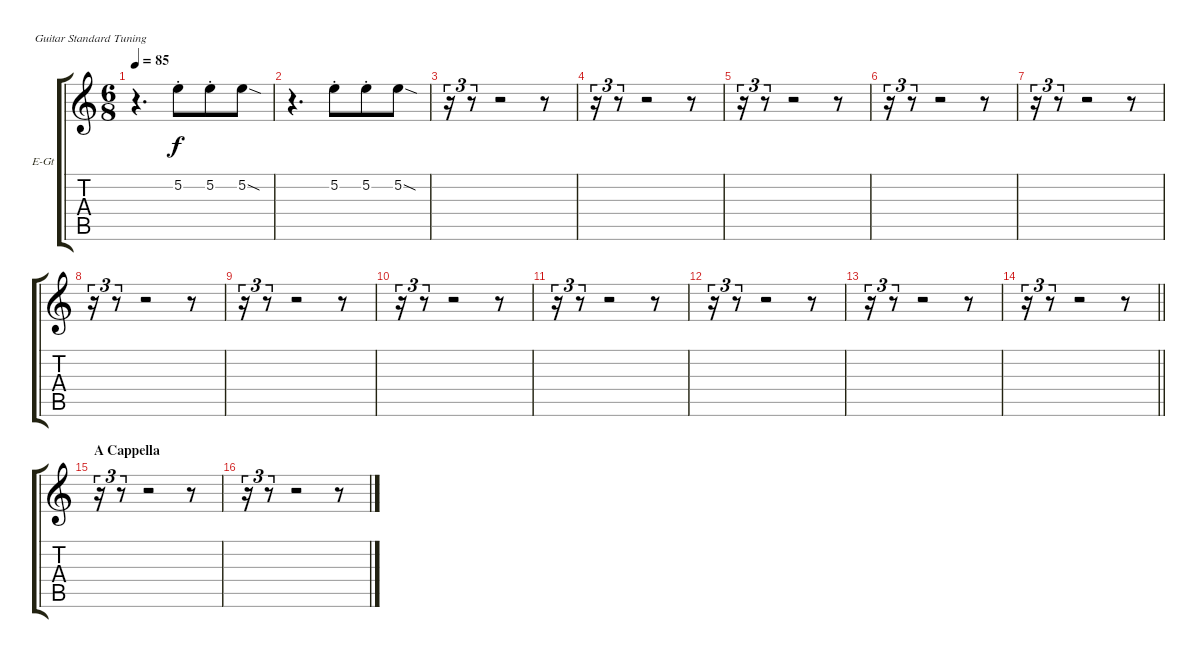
\bracketExtendMode groupsimilarinstruments
\firstSystemTrackNameOrientation horizontal
\otherSystemsTrackNameOrientation horizontal
\track ("Lead Guitar" "E-Gt") {instrument electricguitarjazz}
\staff {score tabs}
\tuning (E4 B3 G3 D3 A2 E2)
\ts (6 8)
\tempo 85
\clef g2
\ks c
r.4{d dy f} 5.2{st}.8 5.2{st}.8 5.2{sod}.8 |
r.4{d} 5.2{st}.8 5.2{st}.8 5.2{sod}.8 |
r.16{tu (3 2)} r.8{tu (3 2)} r.2 r.8 |
r.16{tu (3 2)} r.8{tu (3 2)} r.2 r.8 |
r.16{tu (3 2)} r.8{tu (3 2)} r.2 r.8 |
r.16{tu (3 2)} r.8{tu (3 2)} r.2 r.8 |
r.16{tu (3 2)} r.8{tu (3 2)} r.2 r.8 |
r.16{tu (3 2)} r.8{tu (3 2)} r.2 r.8 |
r.16{tu (3 2)} r.8{tu (3 2)} r.2 r.8 |
r.16{tu (3 2)} r.8{tu (3 2)} r.2 r.8 |
r.16{tu (3 2)} r.8{tu (3 2)} r.2 r.8 |
r.16{tu (3 2)} r.8{tu (3 2)} r.2 r.8 |
r.16{tu (3 2)} r.8{tu (3 2)} r.2 r.8 |
\barLineRight lightlight
r.16{tu (3 2)} r.8{tu (3 2)} r.2 r.8 |
\section ("" "A Cappella")
r.16{tu (3 2)} r.8{tu (3 2)} r.2 r.8 |
r.16{tu (3 2)} r.8{tu (3 2)} r.2 r.8
